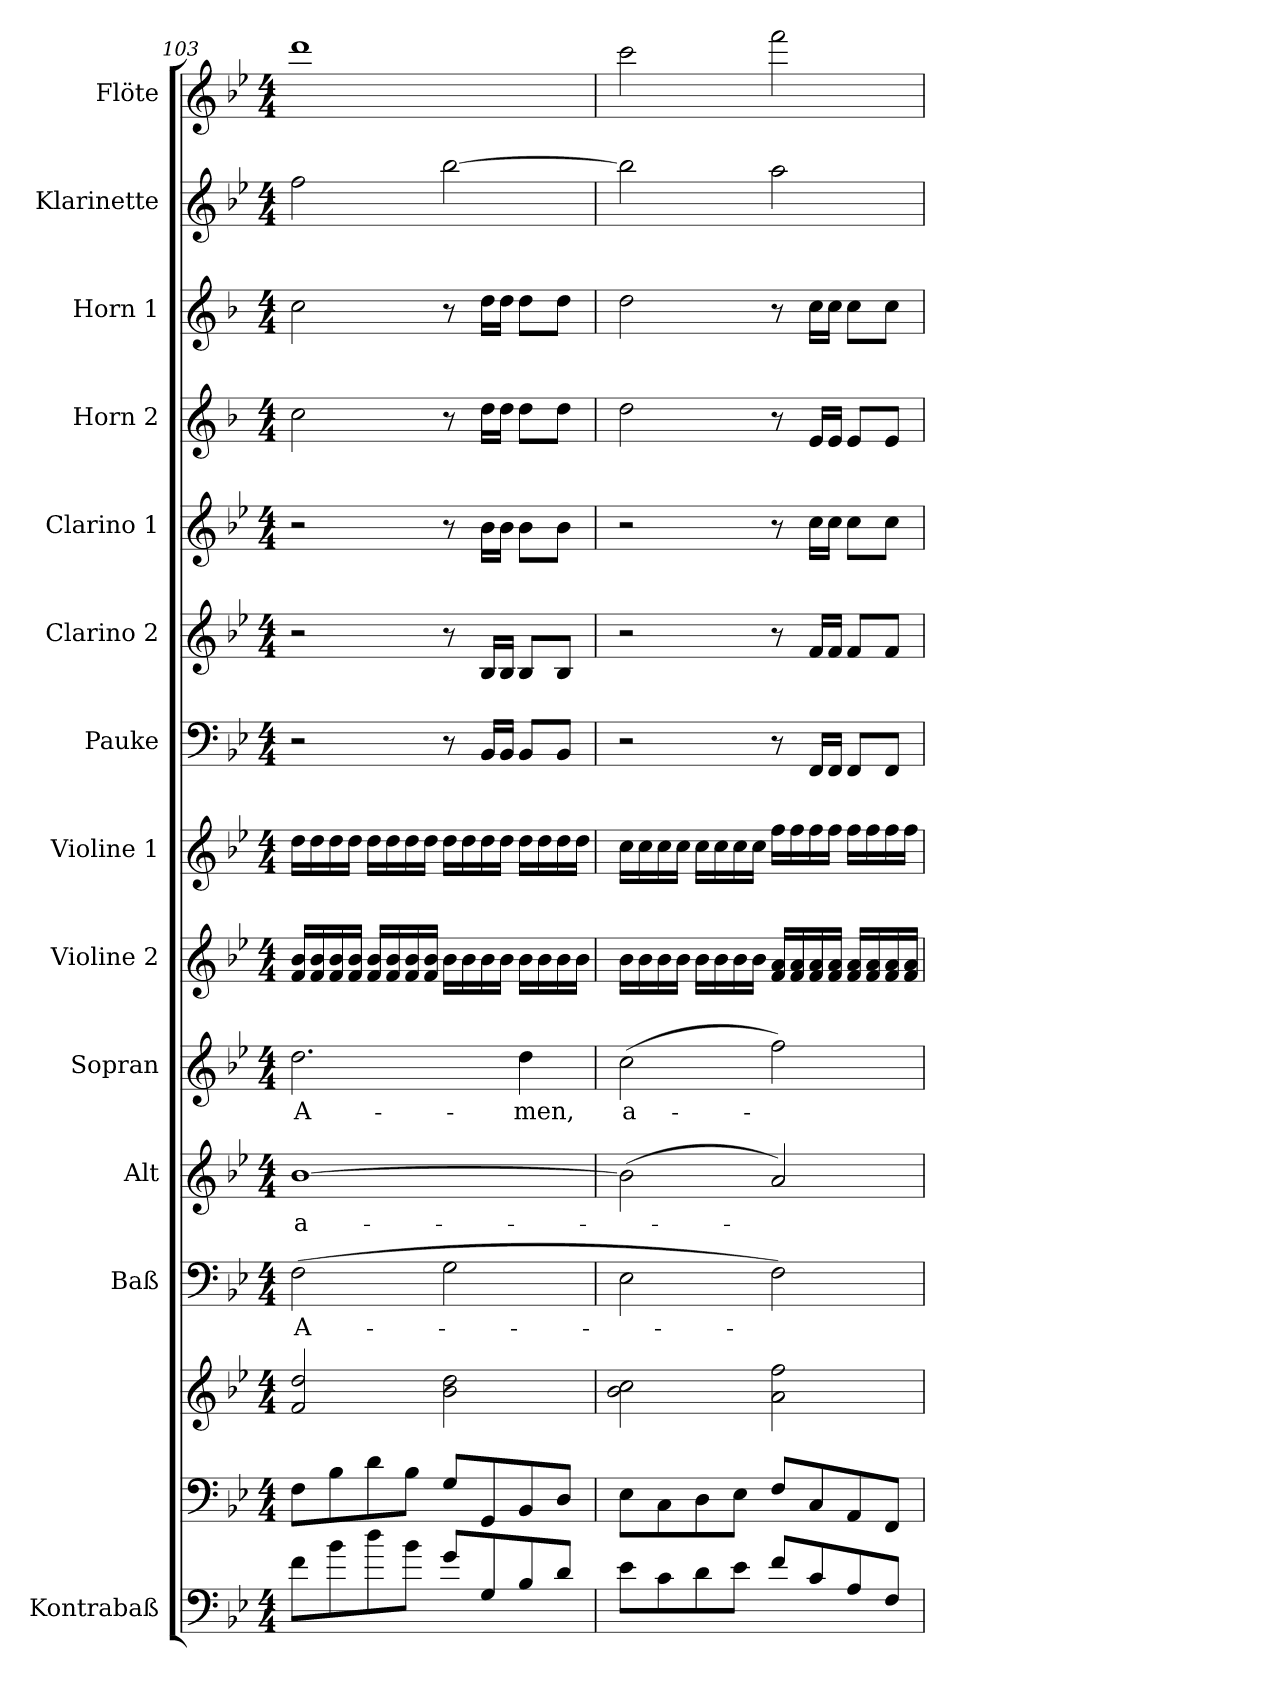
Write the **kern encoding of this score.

**kern	**kern	**kern	**kern	**text	**kern	**text	**kern	**text	**kern	**kern	**kern	**kern	**kern	**kern	**kern	**kern	**kern
*part14	*part13	*part13	*part12	*part12	*part11	*part11	*part10	*part10	*part9	*part8	*part7	*part6	*part5	*part4	*part3	*part2	*part1
*staff15	*staff14	*staff13	*staff12	*staff12	*staff11	*staff11	*staff10	*staff10	*staff9	*staff8	*staff7	*staff6	*staff5	*staff4	*staff3	*staff2	*staff1
*I"Kontrabaß	*	*	*I"Baß	*	*I"Alt	*	*I"Sopran	*	*I"Violine 2	*I"Violine 1	*I"Pauke	*I"Clarino 2	*I"Clarino 1	*I"Horn 2	*I"Horn 1	*I"Klarinette	*I"Flöte
*I'Kb	*	*	*I'Baß	*	*I'Alt	*	*I'Sop	*	*I'Vln. 2	*I'Vln. 1	*I'Pk.	*	*	*I'Hrn. 2	*I'Hrn. 1	*	*I'Fl.
*clefF4	*clefF4	*clefG2	*clefF4	*	*clefG2	*	*clefG2	*	*clefG2	*clefG2	*clefF4	*clefG2	*clefG2	*clefG2	*clefG2	*clefG2	*clefG2
*ITrd7c12	*	*	*	*	*	*	*	*	*	*	*	*ITrd7c12	*ITrd7c12	*ITrd4c7	*ITrd4c7	*	*
*k[b-e-]	*k[b-e-]	*k[b-e-]	*k[b-e-]	*	*k[b-e-]	*	*k[b-e-]	*	*k[b-e-]	*k[b-e-]	*k[b-e-]	*k[b-e-]	*k[b-e-]	*k[b-e-]	*k[b-e-]	*k[b-e-]	*k[b-e-]
*B-:	*B-:	*B-:	*B-:	*	*B-:	*	*B-:	*	*B-:	*B-:	*B-:	*B-:	*B-:	*B-:	*B-:	*B-:	*B-:
*M4/4	*M4/4	*M4/4	*M4/4	*	*M4/4	*	*M4/4	*	*M4/4	*M4/4	*M4/4	*M4/4	*M4/4	*M4/4	*M4/4	*M4/4	*M4/4
=103	=103	=103	=103	=103	=103	=103	=103	=103	=103	=103	=103	=103	=103	=103	=103	=103	=103
!	!	!	!	!LO:LY:b	!	!LO:LY:b	!	!LO:LY:b	!	!	!	!	!	!	!	!	!
8F\L	8F\L	2f/ 2dd/	(>2F\	A-	[1b-	a-	2.dd\	A-	16f/ 16b-/LL	16dd\LL	2r	2r	2r	2f\	2f\	2ff\	1ddd
.	.	.	.	.	.	.	.	.	16f/ 16b-/	16dd\	.	.	.	.	.	.	.
8B-\	8B-\	.	.	.	.	.	.	.	16f/ 16b-/	16dd\	.	.	.	.	.	.	.
.	.	.	.	.	.	.	.	.	16f/ 16b-/JJ	16dd\JJ	.	.	.	.	.	.	.
8d\	8d\	.	.	.	.	.	.	.	16f/ 16b-/LL	16dd\LL	.	.	.	.	.	.	.
.	.	.	.	.	.	.	.	.	16f/ 16b-/	16dd\	.	.	.	.	.	.	.
8B-\J	8B-\J	.	.	.	.	.	.	.	16f/ 16b-/	16dd\	.	.	.	.	.	.	.
.	.	.	.	.	.	.	.	.	16f/ 16b-/JJ	16dd\JJ	.	.	.	.	.	.	.
8G/L	8G/L	2b-\ 2dd\	2G\	.	.	.	.	.	16b-\LL	16dd\LL	8r	8r	8r	8r	8r	[2bb-\	.
.	.	.	.	.	.	.	.	.	16b-\	16dd\	.	.	.	.	.	.	.
8GG/	8GG/	.	.	.	.	.	.	.	16b-\	16dd\	16BB-/LL	16BB-/LL	16B-\LL	16g\LL	16g\LL	.	.
.	.	.	.	.	.	.	.	.	16b-\JJ	16dd\JJ	16BB-/JJ	16BB-/JJ	16B-\JJ	16g\JJ	16g\JJ	.	.
!	!	!	!	!	!	!	!	!LO:LY:b	!	!	!	!	!	!	!	!	!
8BB-/	8BB-/	.	.	.	.	.	4dd\	-men,	16b-\LL	16dd\LL	8BB-/L	8BB-/L	8B-\L	8g\L	8g\L	.	.
.	.	.	.	.	.	.	.	.	16b-\	16dd\	.	.	.	.	.	.	.
8D/J	8D/J	.	.	.	.	.	.	.	16b-\	16dd\	8BB-/J	8BB-/J	8B-\J	8g\J	8g\J	.	.
.	.	.	.	.	.	.	.	.	16b-\JJ	16dd\JJ	.	.	.	.	.	.	.
=104	=104	=104	=104	=104	=104	=104	=104	=104	=104	=104	=104	=104	=104	=104	=104	=104	=104
!	!	!	!	!	!	!	!	!LO:LY:b	!	!	!	!	!	!	!	!	!
8E-\L	8E-\L	2b-\ 2cc\	2E-\	.	(>2b-\]	.	(>2cc\	a-	16b-\LL	16cc\LL	2r	2r	2r	2g\	2g\	2bb-\]	2ccc\
.	.	.	.	.	.	.	.	.	16b-\	16cc\	.	.	.	.	.	.	.
8C\	8C\	.	.	.	.	.	.	.	16b-\	16cc\	.	.	.	.	.	.	.
.	.	.	.	.	.	.	.	.	16b-\JJ	16cc\JJ	.	.	.	.	.	.	.
8D\	8D\	.	.	.	.	.	.	.	16b-\LL	16cc\LL	.	.	.	.	.	.	.
.	.	.	.	.	.	.	.	.	16b-\	16cc\	.	.	.	.	.	.	.
8E-\J	8E-\J	.	.	.	.	.	.	.	16b-\	16cc\	.	.	.	.	.	.	.
.	.	.	.	.	.	.	.	.	16b-\JJ	16cc\JJ	.	.	.	.	.	.	.
8F/L	8F/L	2a\ 2ff\	2F\)	.	2a/)	.	2ff\)	.	16f/ 16a/LL	16ff\LL	8r	8r	8r	8r	8r	2aa\	2fff\
.	.	.	.	.	.	.	.	.	16f/ 16a/	16ff\	.	.	.	.	.	.	.
8C/	8C/	.	.	.	.	.	.	.	16f/ 16a/	16ff\	16FF/LL	16F/LL	16c\LL	16A/LL	16f\LL	.	.
.	.	.	.	.	.	.	.	.	16f/ 16a/JJ	16ff\JJ	16FF/JJ	16F/JJ	16c\JJ	16A/JJ	16f\JJ	.	.
8AA/	8AA/	.	.	.	.	.	.	.	16f/ 16a/LL	16ff\LL	8FF/L	8F/L	8c\L	8A/L	8f\L	.	.
.	.	.	.	.	.	.	.	.	16f/ 16a/	16ff\	.	.	.	.	.	.	.
8FF/J	8FF/J	.	.	.	.	.	.	.	16f/ 16a/	16ff\	8FF/J	8F/J	8c\J	8A/J	8f\J	.	.
.	.	.	.	.	.	.	.	.	16f/ 16a/JJ	16ff\JJ	.	.	.	.	.	.	.
=	=	=	=	=	=	=	=	=	=	=	=	=	=	=	=	=	=
*-	*-	*-	*-	*-	*-	*-	*-	*-	*-	*-	*-	*-	*-	*-	*-	*-	*-
